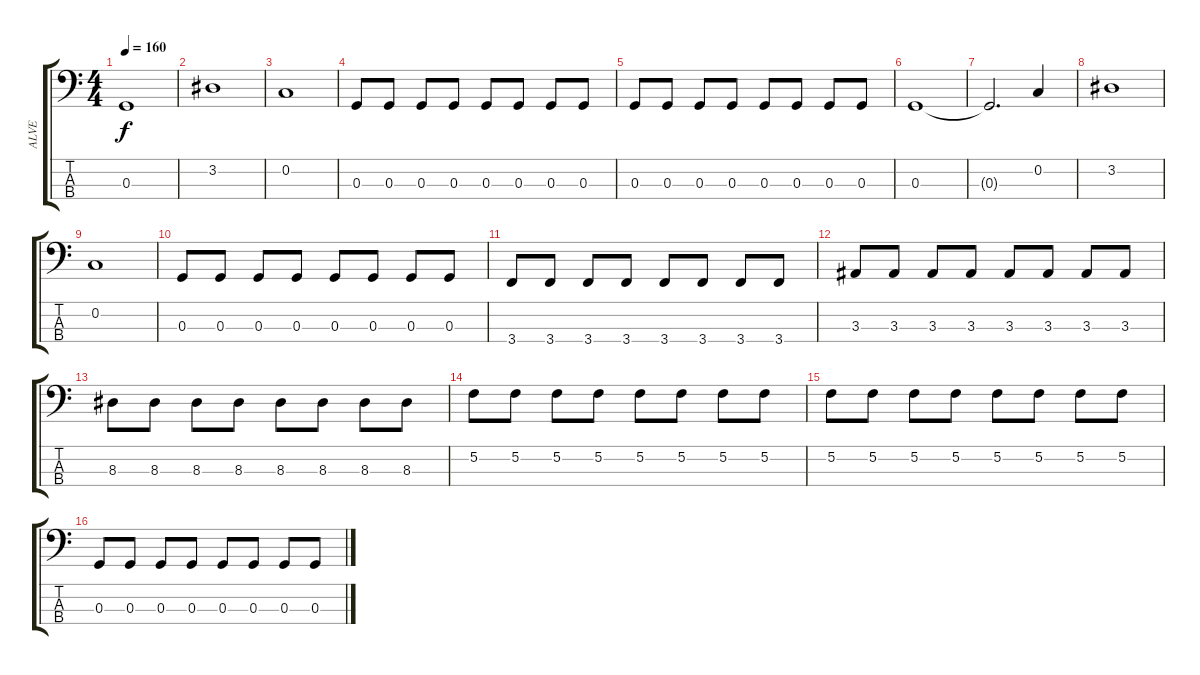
\track ("ALVE" "ALVE") {instrument electricbassfinger}
\staff {score tabs}
\tuning (F2 C2 G1 D1) {hide}
\ts (4 4)
\tempo 160
\clef f4
\ks c
0.3{t}.1{dy f} |
3.2.1 |
0.2.1 |
0.3.8 0.3.8 0.3.8 0.3.8 0.3.8 0.3.8 0.3.8 0.3.8 |
0.3.8 0.3.8 0.3.8 0.3.8 0.3.8 0.3.8 0.3.8 0.3.8 |
0.3.1 |
0.3{t}.2{d} 0.2.4 |
3.2.1 |
0.2.1 |
0.3.8 0.3.8 0.3.8 0.3.8 0.3.8 0.3.8 0.3.8 0.3.8 |
3.4.8 3.4.8 3.4.8 3.4.8 3.4.8 3.4.8 3.4.8 3.4.8 |
3.3.8 3.3.8 3.3.8 3.3.8 3.3.8 3.3.8 3.3.8 3.3.8 |
8.3.8 8.3.8 8.3.8 8.3.8 8.3.8 8.3.8 8.3.8 8.3.8 |
5.2.8 5.2.8 5.2.8 5.2.8 5.2.8 5.2.8 5.2.8 5.2.8 |
5.2.8 5.2.8 5.2.8 5.2.8 5.2.8 5.2.8 5.2.8 5.2.8 |
0.3.8 0.3.8 0.3.8 0.3.8 0.3.8 0.3.8 0.3.8 0.3.8
